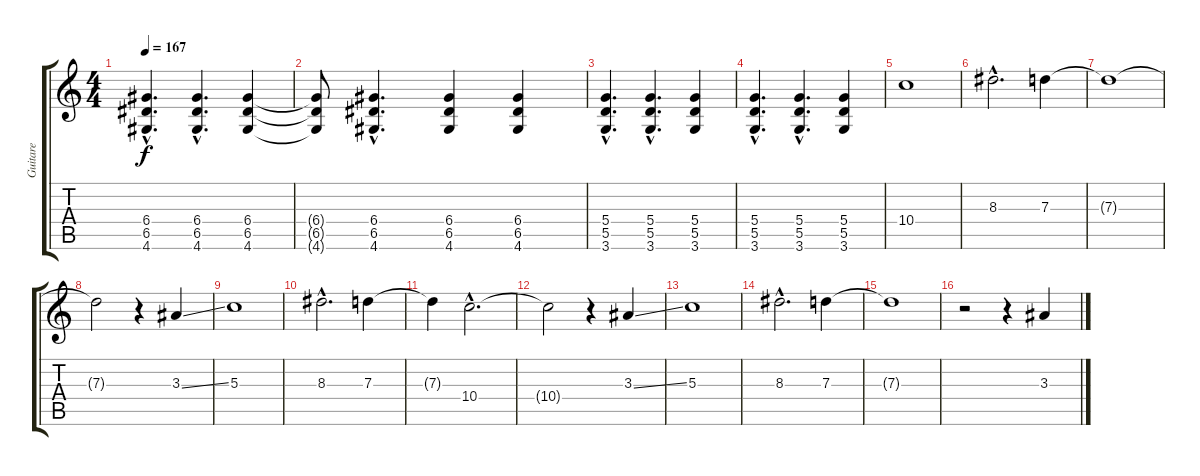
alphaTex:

\track ("Guitare" "Guitare") {instrument electricguitarjazz}
\staff {score tabs}
\tuning (E4 B3 G3 D3 A2 E2) {hide}
\ts (4 4)
\tempo 167
\clef g2
\ks c
(6.4{hac} 6.5{hac} 4.6{hac}).4{d dy f} (6.4{hac} 6.5{hac} 4.6{hac}).4{d} (6.4 6.5 4.6).4 |
(6.4{t} 6.5{t} 4.6{t}).8 (6.4{hac} 6.5{hac} 4.6{hac}).4{d} (6.4 6.5 4.6).4 (6.4 6.5 4.6).4 |
(5.4{hac} 5.5{hac} 3.6{hac}).4{d} (5.4{hac} 5.5{hac} 3.6{hac}).4{d} (5.4 5.5 3.6).4 |
(5.4{hac} 5.5{hac} 3.6{hac}).4{d} (5.4{hac} 5.5{hac} 3.6{hac}).4{d} (5.4 5.5 3.6).4 |
10.4.1 |
8.3{hac}.2{d} 7.3.4 |
7.3{t}.1 |
7.3{t}.2 r.4 3.3{ss}.4 |
5.3.1 |
8.3{hac}.2{d} 7.3.4 |
7.3{t}.4 10.4{hac}.2{d} |
10.4{t}.2 r.4 3.3{ss}.4 |
5.3.1 |
8.3{hac}.2{d} 7.3.4 |
7.3{t}.1 |
r.2 r.4 3.3.4
